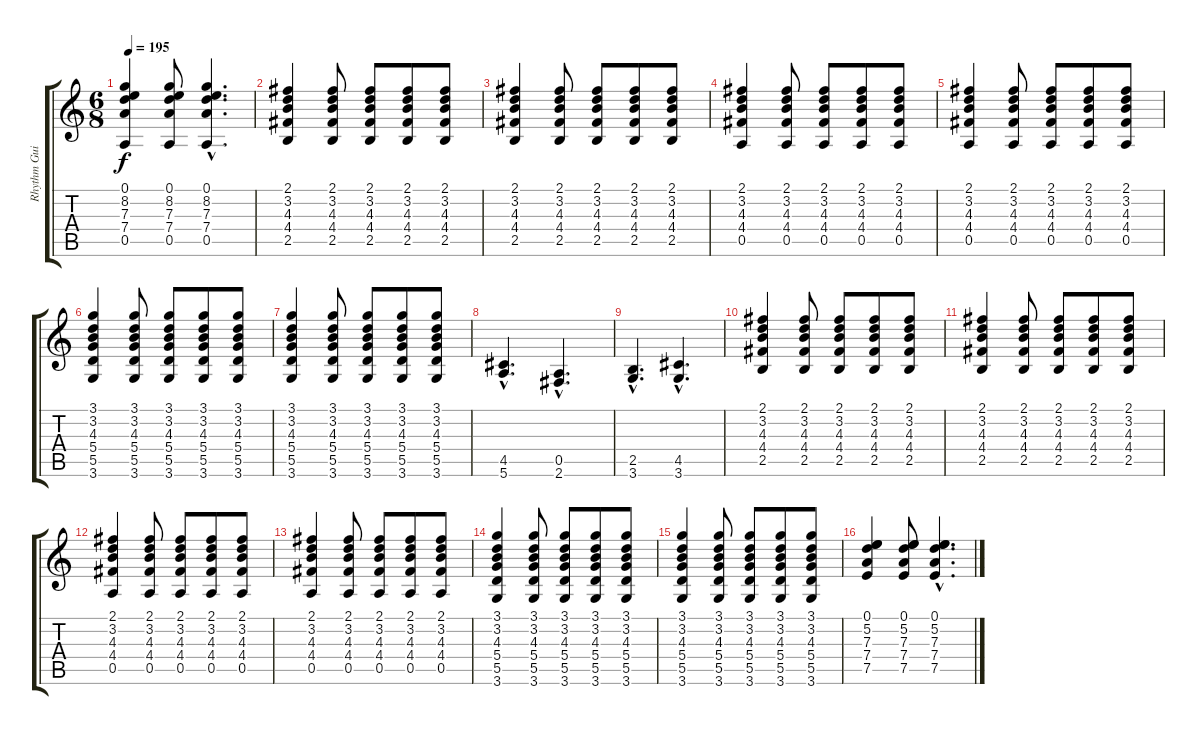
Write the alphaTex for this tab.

\track ("Rhythm Guitar" "Rhythm Gui") {instrument distortionguitar}
\staff {score tabs}
\tuning (E4 B3 G3 D3 A2 E2) {hide}
\ts (6 8)
\tempo 195
\clef g2
\ks c
(0.1 8.2 7.3 7.4 0.5).4{dy f} (0.1 8.2 7.3 7.4 0.5).8 (0.1{hac} 8.2{hac} 7.3{hac} 7.4{hac} 0.5{hac}).4{d} |
(2.1 3.2 4.3 4.4 2.5).4 (2.1 3.2 4.3 4.4 2.5).8 (2.1 3.2 4.3 4.4 2.5).8 (2.1 3.2 4.3 4.4 2.5).8 (2.1 3.2 4.3 4.4 2.5).8 |
(2.1 3.2 4.3 4.4 2.5).4 (2.1 3.2 4.3 4.4 2.5).8 (2.1 3.2 4.3 4.4 2.5).8 (2.1 3.2 4.3 4.4 2.5).8 (2.1 3.2 4.3 4.4 2.5).8 |
(2.1 3.2 4.3 4.4 0.5).4 (2.1 3.2 4.3 4.4 0.5).8 (2.1 3.2 4.3 4.4 0.5).8 (2.1 3.2 4.3 4.4 0.5).8 (2.1 3.2 4.3 4.4 0.5).8 |
(2.1 3.2 4.3 4.4 0.5).4 (2.1 3.2 4.3 4.4 0.5).8 (2.1 3.2 4.3 4.4 0.5).8 (2.1 3.2 4.3 4.4 0.5).8 (2.1 3.2 4.3 4.4 0.5).8 |
(3.1 3.2 4.3 5.4 5.5 3.6).4 (3.1 3.2 4.3 5.4 5.5 3.6).8 (3.1 3.2 4.3 5.4 5.5 3.6).8 (3.1 3.2 4.3 5.4 5.5 3.6).8 (3.1 3.2 4.3 5.4 5.5 3.6).8 |
(3.1 3.2 4.3 5.4 5.5 3.6).4 (3.1 3.2 4.3 5.4 5.5 3.6).8 (3.1 3.2 4.3 5.4 5.5 3.6).8 (3.1 3.2 4.3 5.4 5.5 3.6).8 (3.1 3.2 4.3 5.4 5.5 3.6).8 |
(4.5{hac} 5.6{hac}).4{d} (0.5{hac} 2.6{hac}).4{d} |
(2.5{hac} 3.6{hac}).4{d} (4.5{hac} 3.6{hac}).4{d} |
(2.1 3.2 4.3 4.4 2.5).4 (2.1 3.2 4.3 4.4 2.5).8 (2.1 3.2 4.3 4.4 2.5).8 (2.1 3.2 4.3 4.4 2.5).8 (2.1 3.2 4.3 4.4 2.5).8 |
(2.1 3.2 4.3 4.4 2.5).4 (2.1 3.2 4.3 4.4 2.5).8 (2.1 3.2 4.3 4.4 2.5).8 (2.1 3.2 4.3 4.4 2.5).8 (2.1 3.2 4.3 4.4 2.5).8 |
(2.1 3.2 4.3 4.4 0.5).4 (2.1 3.2 4.3 4.4 0.5).8 (2.1 3.2 4.3 4.4 0.5).8 (2.1 3.2 4.3 4.4 0.5).8 (2.1 3.2 4.3 4.4 0.5).8 |
(2.1 3.2 4.3 4.4 0.5).4 (2.1 3.2 4.3 4.4 0.5).8 (2.1 3.2 4.3 4.4 0.5).8 (2.1 3.2 4.3 4.4 0.5).8 (2.1 3.2 4.3 4.4 0.5).8 |
(3.1 3.2 4.3 5.4 5.5 3.6).4 (3.1 3.2 4.3 5.4 5.5 3.6).8 (3.1 3.2 4.3 5.4 5.5 3.6).8 (3.1 3.2 4.3 5.4 5.5 3.6).8 (3.1 3.2 4.3 5.4 5.5 3.6).8 |
(3.1 3.2 4.3 5.4 5.5 3.6).4 (3.1 3.2 4.3 5.4 5.5 3.6).8 (3.1 3.2 4.3 5.4 5.5 3.6).8 (3.1 3.2 4.3 5.4 5.5 3.6).8 (3.1 3.2 4.3 5.4 5.5 3.6).8 |
(0.1 5.2 7.3 7.4 7.5).4 (0.1 5.2 7.3 7.4 7.5).8 (0.1{hac} 5.2{hac} 7.3{hac} 7.4{hac} 7.5{hac}).4{d}
